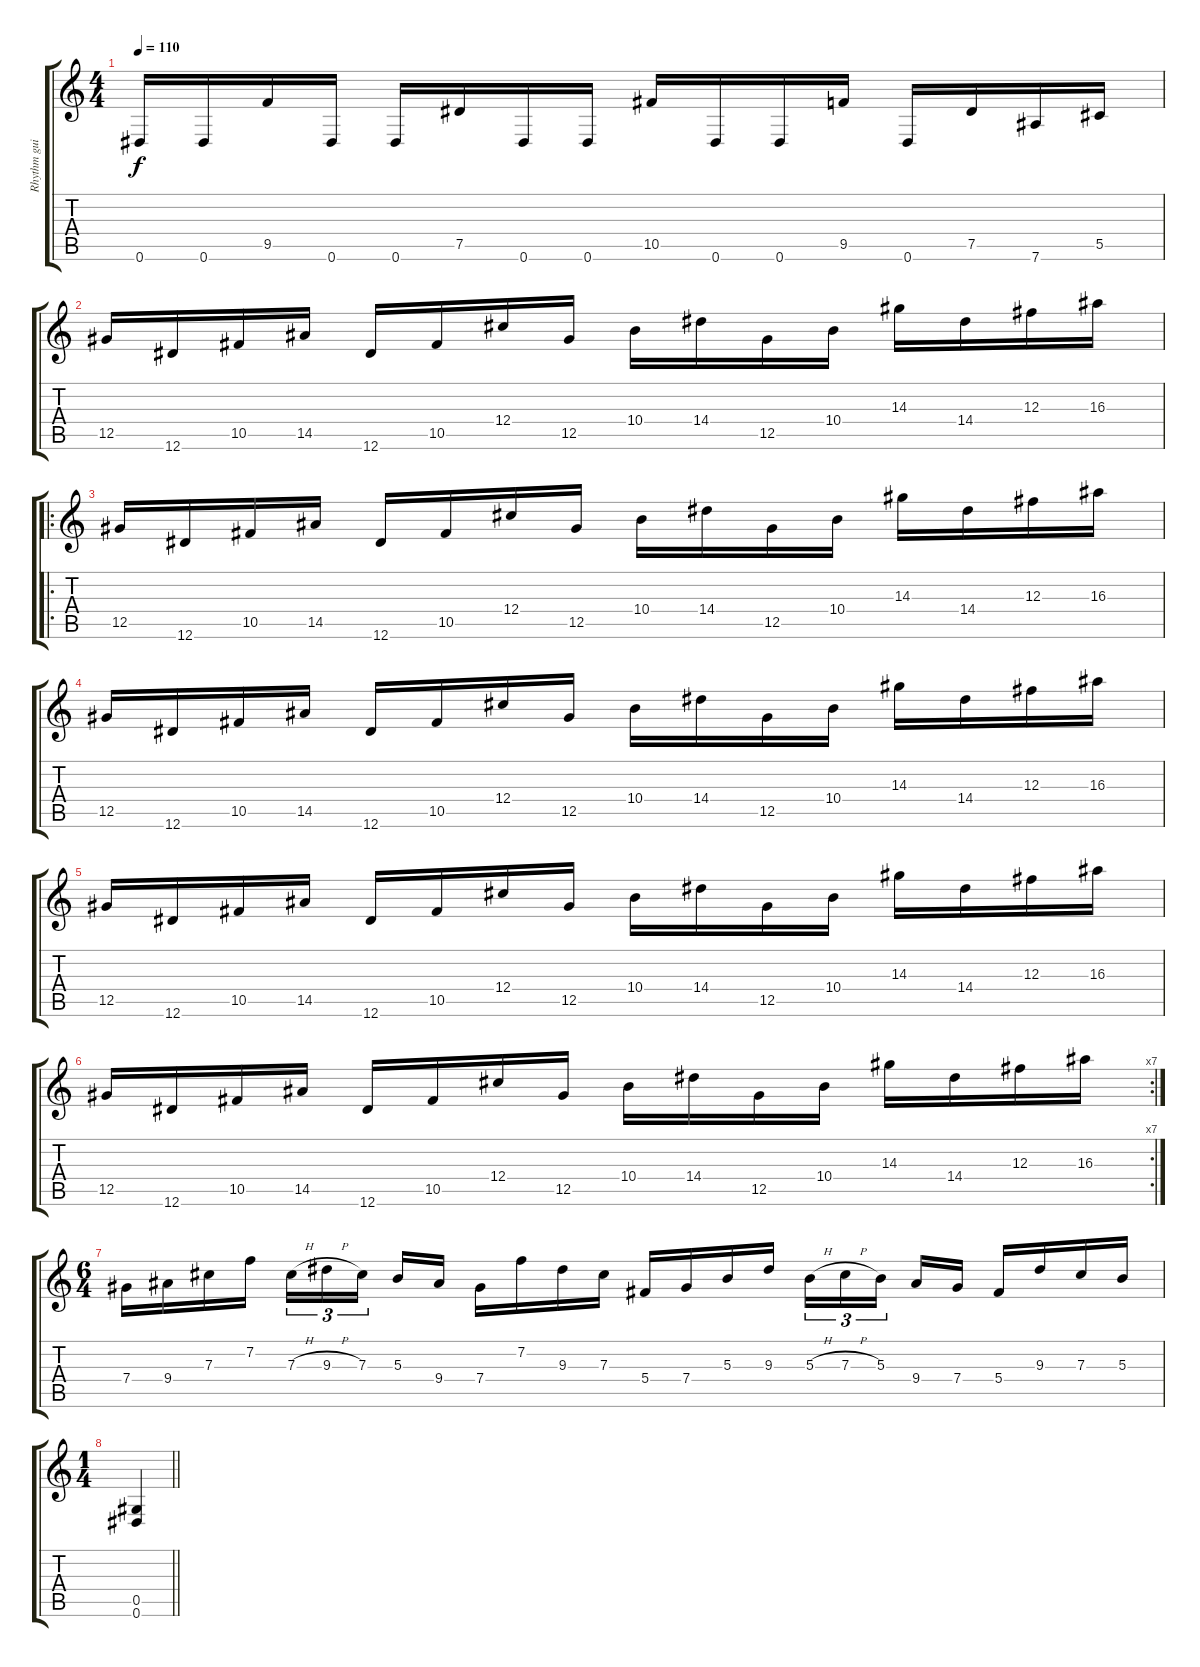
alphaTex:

\track ("Rhythm guitar" "Rhythm gui") {instrument distortionguitar}
\staff {score tabs}
\tuning (Eb4 Bb3 Gb3 Db3 Ab2 Eb2) {hide}
\ts (4 4)
\tempo 110
\clef g2
\ks c
0.6.16{dy f} 0.6.16 9.5.16 0.6.16 0.6.16 7.5.16 0.6.16 0.6.16 10.5.16 0.6.16 0.6.16 9.5.16 0.6.16 7.5.16 7.6.16 5.5.16 |
12.5.16 12.6.16 10.5.16 14.5.16 12.6.16 10.5.16 12.4.16 12.5.16 10.4.16 14.4.16 12.5.16 10.4.16 14.3.16 14.4.16 12.3.16 16.3.16 |
\ro
12.5.16 12.6.16 10.5.16 14.5.16 12.6.16 10.5.16 12.4.16 12.5.16 10.4.16 14.4.16 12.5.16 10.4.16 14.3.16 14.4.16 12.3.16 16.3.16 |
12.5.16 12.6.16 10.5.16 14.5.16 12.6.16 10.5.16 12.4.16 12.5.16 10.4.16 14.4.16 12.5.16 10.4.16 14.3.16 14.4.16 12.3.16 16.3.16 |
12.5.16 12.6.16 10.5.16 14.5.16 12.6.16 10.5.16 12.4.16 12.5.16 10.4.16 14.4.16 12.5.16 10.4.16 14.3.16 14.4.16 12.3.16 16.3.16 |
\rc 7
12.5.16 12.6.16 10.5.16 14.5.16 12.6.16 10.5.16 12.4.16 12.5.16 10.4.16 14.4.16 12.5.16 10.4.16 14.3.16 14.4.16 12.3.16 16.3.16 |
\ts (6 4)
7.4.16 9.4.16 7.3.16 7.2.16{beam splitsecondary} 7.3{h}.16{tu (3 2)} 9.3{h}.16{tu (3 2)} 7.3.16{tu (3 2) beam splitsecondary} 5.3.16 9.4.16 7.4.16 7.2.16 9.3.16 7.3.16 5.4.16 7.4.16 5.3.16 9.3.16{beam splitsecondary} 5.3{h}.16{tu (3 2)} 7.3{h}.16{tu (3 2)} 5.3.16{tu (3 2) beam splitsecondary} 9.4.16 7.4.16 5.4.16 9.3.16 7.3.16 5.3.16 |
\ts (1 4)
\barLineRight lightlight
(0.5 0.6).4
